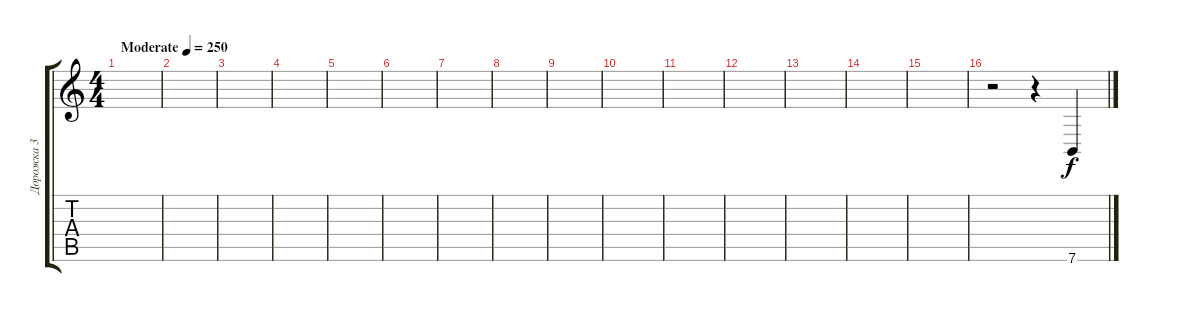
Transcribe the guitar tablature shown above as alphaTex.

\track ("Дорожка 3" "Дорожка 3") {instrument lead7fifths}
\staff {score tabs}
\tuning (E4 B3 G3 D3 A2 E2) {hide}
\ts (4 4)
\tempo (250 "Moderate")
\clef g2
\ks c
|
|
|
|
|
|
|
|
|
|
|
|
|
|
|
r.2 r.4 7.6.4
